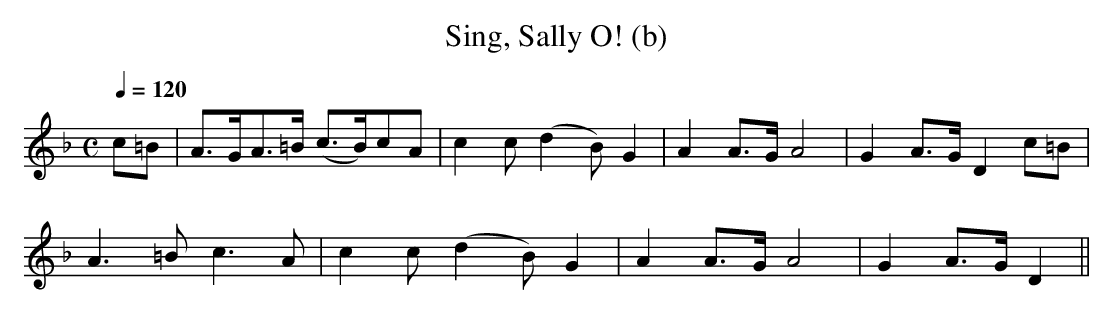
X:1
T:Sing, Sally O! (b)
M:C
L:1/8
Q:1/4=120
K:Dm
c=B|\
A>GA>=B (c>B)cA|c2c (d2B)G2|A2A>G A4|G2A>G D2c=B|
A3   =B  c3   A|c2c (d2B)G2|A2A>G A4|G2A>G D2   ||
